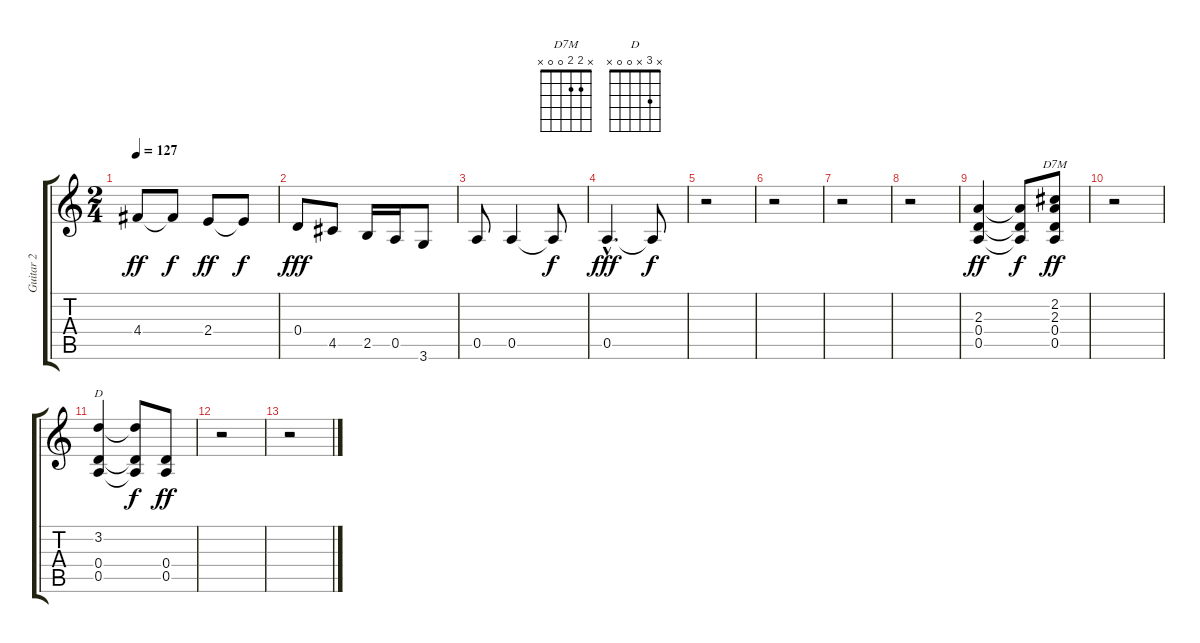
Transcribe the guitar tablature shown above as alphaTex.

\track ("Guitar 2" "Guitar 2") {instrument acousticguitarsteel}
\staff {score tabs}
\tuning (E4 B3 G3 D3 A2 E2) {hide}
\chord ("D7M" x 2 2 0 0 x)
\chord ("D" x 3 x 0 0 x)
\ts (2 4)
\tempo 127
\clef g2
\ks c
4.4.8{dy ff} 4.4{t}.8{dy f} 2.4.8{dy ff} 2.4{t}.8{dy f} |
0.4.8{dy fff} 4.5.8 2.5.16 0.5.16 3.6.8 |
0.5.8 0.5.4 0.5{t}.8{dy f} |
0.5{hac}.4{d dy fff} 0.5{t}.8{dy f} |
r.2 |
r.2 |
r.2 |
r.2 |
(2.3 0.4 0.5).4{dy ff} (2.3{t} 0.4{t} 0.5{t}).8{dy f} (2.2 2.3 0.4 0.5).8{ch "D7M" dy ff} |
r.2 |
(3.2 0.4 0.5).4{ch "D"} (3.2{t} 0.4{t} 0.5{t}).8{dy f} (0.4 0.5).8{dy ff} |
r.2 |
r.2
